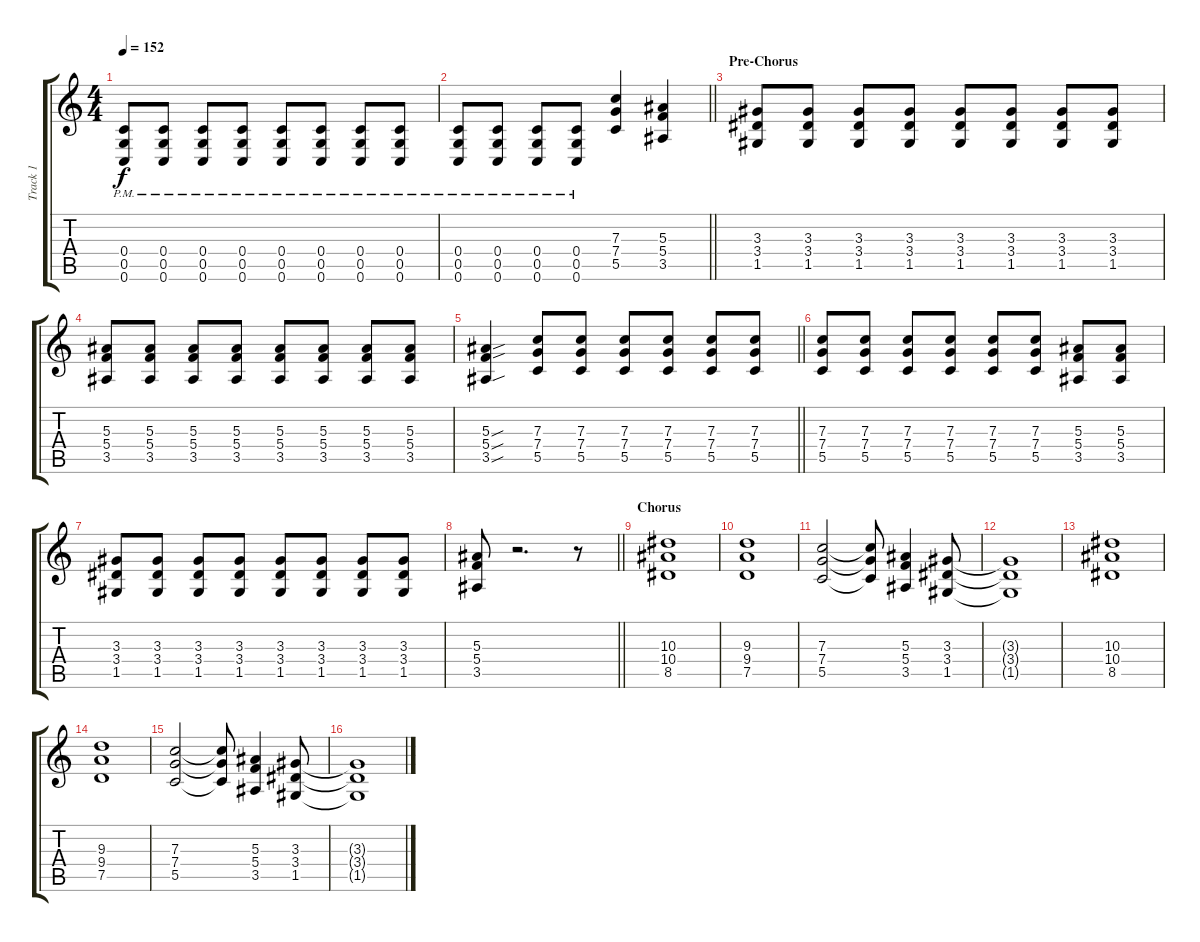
\track ("Track 1" "Track 1") {instrument distortionguitar}
\staff {score tabs}
\tuning (D4 A3 F3 C3 G2 C2) {hide}
\ts (4 4)
\tempo 152
\clef g2
\ks c
(0.4{pm} 0.5{pm} 0.6{pm}).8{dy f} (0.4{pm} 0.5{pm} 0.6{pm}).8 (0.4{pm} 0.5{pm} 0.6{pm}).8 (0.4{pm} 0.5{pm} 0.6{pm}).8 (0.4{pm} 0.5{pm} 0.6{pm}).8 (0.4{pm} 0.5{pm} 0.6{pm}).8 (0.4{pm} 0.5{pm} 0.6{pm}).8 (0.4{pm} 0.5{pm} 0.6{pm}).8 |
\barLineRight lightlight
(0.4{pm} 0.5{pm} 0.6{pm}).8 (0.4{pm} 0.5{pm} 0.6{pm}).8 (0.4{pm} 0.5{pm} 0.6{pm}).8 (0.4 0.5{pm} 0.6).8 (7.3 7.4 5.5).4 (5.3 5.4 3.5).4 |
\section ("" "Pre-Chorus")
(3.3 3.4 1.5).8 (3.3 3.4 1.5).8 (3.3 3.4 1.5).8 (3.3 3.4 1.5).8 (3.3 3.4 1.5).8 (3.3 3.4 1.5).8 (3.3 3.4 1.5).8 (3.3 3.4 1.5).8 |
(5.3 5.4 3.5).8 (5.3 5.4 3.5).8 (5.3 5.4 3.5).8 (5.3 5.4 3.5).8 (5.3 5.4 3.5).8 (5.3 5.4 3.5).8 (5.3 5.4 3.5).8 (5.3 5.4 3.5).8 |
\barLineRight lightlight
(5.3{sou} 5.4{sou} 3.5{sou}).4 (7.3 7.4 5.5).8 (7.3 7.4 5.5).8 (7.3 7.4 5.5).8 (7.3 7.4 5.5).8 (7.3 7.4 5.5).8 (7.3 7.4 5.5).8 |
(7.3 7.4 5.5).8 (7.3 7.4 5.5).8 (7.3 7.4 5.5).8 (7.3 7.4 5.5).8 (7.3 7.4 5.5).8 (7.3 7.4 5.5).8 (5.3 5.4 3.5).8 (5.3 5.4 3.5).8 |
(3.3 3.4 1.5).8 (3.3 3.4 1.5).8 (3.3 3.4 1.5).8 (3.3 3.4 1.5).8 (3.3 3.4 1.5).8 (3.3 3.4 1.5).8 (3.3 3.4 1.5).8 (3.3 3.4 1.5).8 |
\barLineRight lightlight
(5.3 5.4 3.5).8 r.2{d} r.8 |
\section ("" "Chorus")
(10.3 10.4 8.5).1 |
(9.3 9.4 7.5).1 |
(7.3 7.4 5.5).2 (7.3{t} 7.4{t} 5.5{t}).8 (5.3 5.4 3.5).4 (3.3 3.4 1.5).8 |
(3.3{t} 3.4{t} 1.5{t}).1 |
(10.3 10.4 8.5).1 |
(9.3 9.4 7.5).1 |
(7.3 7.4 5.5).2 (7.3{t} 7.4{t} 5.5{t}).8 (5.3 5.4 3.5).4 (3.3 3.4 1.5).8 |
(3.3{t} 3.4{t} 1.5{t}).1
